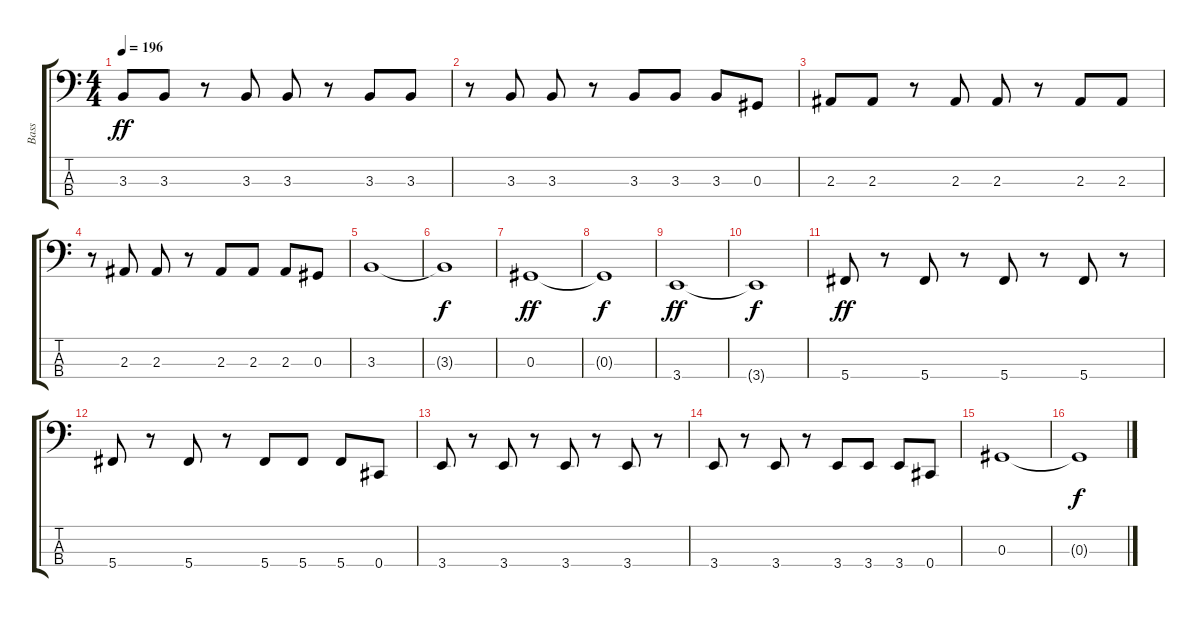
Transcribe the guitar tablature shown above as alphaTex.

\track ("Bass" "Bass") {instrument electricbasspick}
\staff {score tabs}
\tuning (Gb2 Db2 Ab1 Db1) {hide}
\ts (4 4)
\tempo 196
\clef f4
\ks c
3.3.8{dy ff} 3.3.8 r.8 3.3.8 3.3.8 r.8 3.3.8 3.3.8 |
r.8 3.3.8 3.3.8 r.8 3.3.8 3.3.8 3.3.8 0.3.8 |
2.3.8 2.3.8 r.8 2.3.8 2.3.8 r.8 2.3.8 2.3.8 |
r.8 2.3.8 2.3.8 r.8 2.3.8 2.3.8 2.3.8 0.3.8 |
3.3.1 |
3.3{t}.1{dy f} |
0.3.1{dy ff} |
0.3{t}.1{dy f} |
3.4.1{dy ff} |
3.4{t}.1{dy f} |
5.4.8{dy ff} r.8 5.4.8 r.8 5.4.8 r.8 5.4.8 r.8 |
5.4.8 r.8 5.4.8 r.8 5.4.8 5.4.8 5.4.8 0.4.8 |
3.4.8 r.8 3.4.8 r.8 3.4.8 r.8 3.4.8 r.8 |
3.4.8 r.8 3.4.8 r.8 3.4.8 3.4.8 3.4.8 0.4.8 |
0.3.1 |
0.3{t}.1{dy f}
